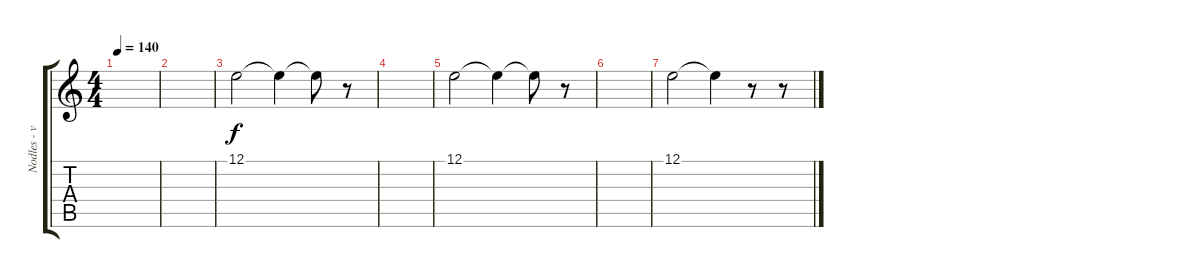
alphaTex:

\track ("Nodles - vocais" "Nodles - v") {instrument frenchhorn}
\staff {score tabs}
\tuning (E4 B3 G3 D3 A2 E2) {hide}
\ts (4 4)
\tempo 140
\clef g2
\ks c
|
|
12.1.2 12.1{t}.4 12.1{t}.8 r.8 |
|
12.1.2 12.1{t}.4 12.1{t}.8 r.8 |
|
12.1.2{volume 10} 12.1{t}.4 r.8 r.8
